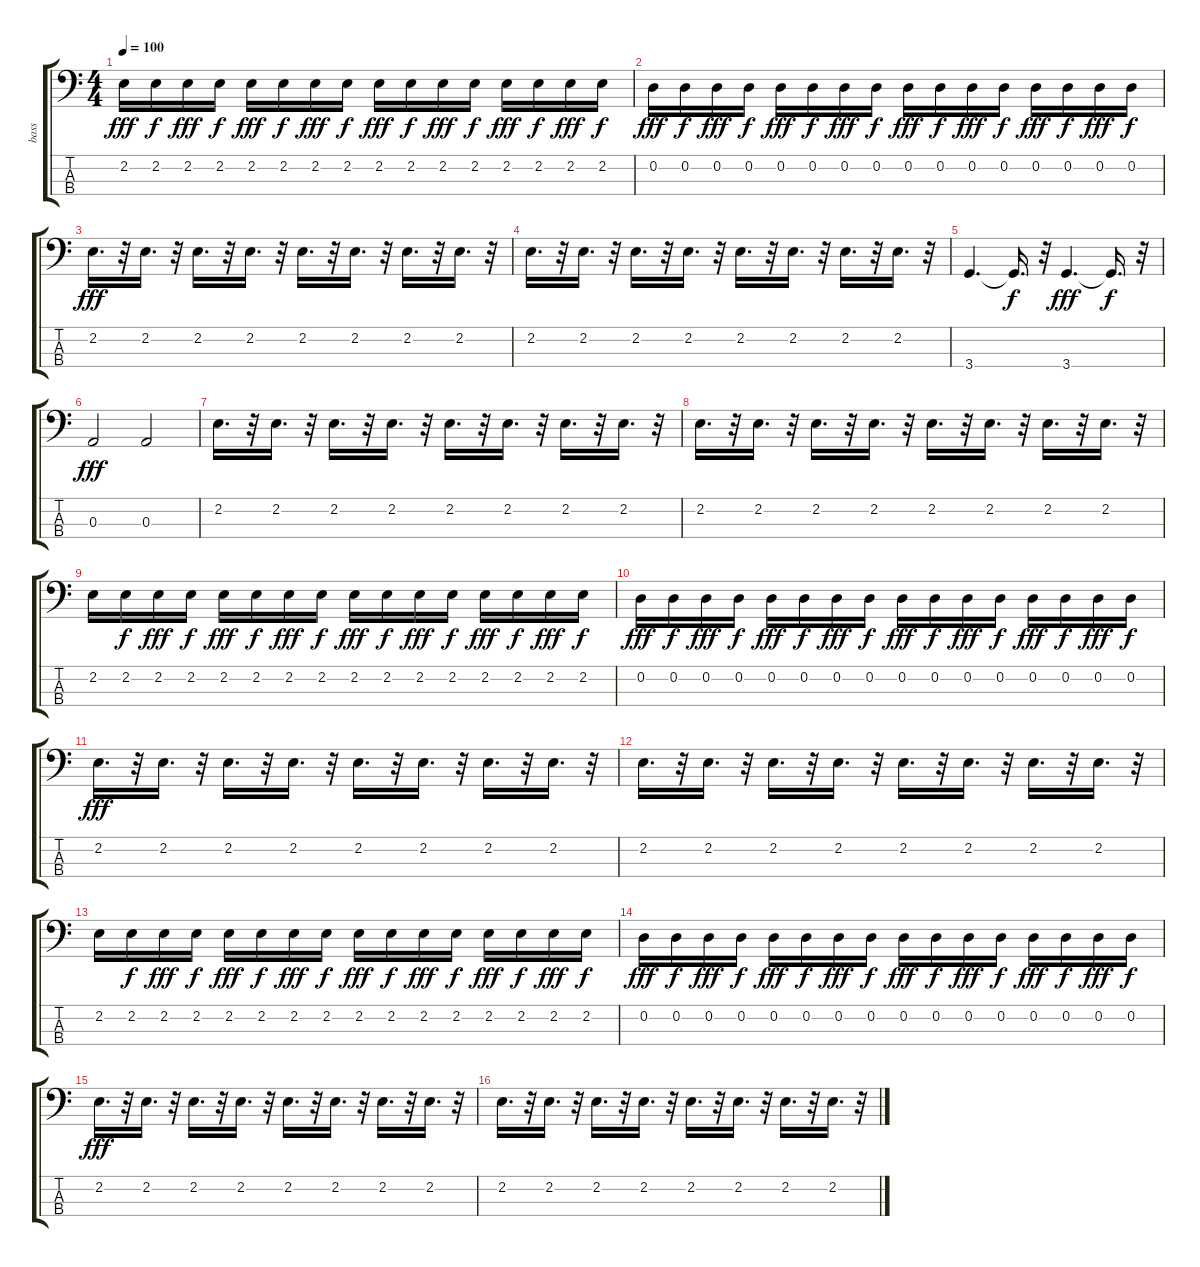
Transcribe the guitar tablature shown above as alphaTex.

\track ("bass" "bass") {instrument electricbassfinger}
\staff {score tabs}
\tuning (G2 D2 A1 E1) {hide}
\ts (4 4)
\tempo 100
\clef f4
\ks c
2.2.16{dy fff} 2.2.16{dy f} 2.2.16{dy fff} 2.2.16{dy f} 2.2.16{dy fff} 2.2.16{dy f} 2.2.16{dy fff} 2.2.16{dy f} 2.2.16{dy fff} 2.2.16{dy f} 2.2.16{dy fff} 2.2.16{dy f} 2.2.16{dy fff} 2.2.16{dy f} 2.2.16{dy fff} 2.2.16{dy f} |
0.2.16{dy fff} 0.2.16{dy f} 0.2.16{dy fff} 0.2.16{dy f} 0.2.16{dy fff} 0.2.16{dy f} 0.2.16{dy fff} 0.2.16{dy f} 0.2.16{dy fff} 0.2.16{dy f} 0.2.16{dy fff} 0.2.16{dy f} 0.2.16{dy fff} 0.2.16{dy f} 0.2.16{dy fff} 0.2.16{dy f} |
2.2.16{d dy fff} r.32 2.2.16{d} r.32 2.2.16{d} r.32 2.2.16{d} r.32 2.2.16{d} r.32 2.2.16{d} r.32 2.2.16{d} r.32 2.2.16{d} r.32 |
2.2.16{d} r.32 2.2.16{d} r.32 2.2.16{d} r.32 2.2.16{d} r.32 2.2.16{d} r.32 2.2.16{d} r.32 2.2.16{d} r.32 2.2.16{d} r.32 |
3.4.4{d} 3.4{t}.16{d dy f} r.32 3.4.4{d dy fff} 3.4{t}.16{d dy f} r.32 |
0.3.2{dy fff} 0.3.2 |
2.2.16{d} r.32 2.2.16{d} r.32 2.2.16{d} r.32 2.2.16{d} r.32 2.2.16{d} r.32 2.2.16{d} r.32 2.2.16{d} r.32 2.2.16{d} r.32 |
2.2.16{d} r.32 2.2.16{d} r.32 2.2.16{d} r.32 2.2.16{d} r.32 2.2.16{d} r.32 2.2.16{d} r.32 2.2.16{d} r.32 2.2.16{d} r.32 |
2.2.16 2.2.16{dy f} 2.2.16{dy fff} 2.2.16{dy f} 2.2.16{dy fff} 2.2.16{dy f} 2.2.16{dy fff} 2.2.16{dy f} 2.2.16{dy fff} 2.2.16{dy f} 2.2.16{dy fff} 2.2.16{dy f} 2.2.16{dy fff} 2.2.16{dy f} 2.2.16{dy fff} 2.2.16{dy f} |
0.2.16{dy fff} 0.2.16{dy f} 0.2.16{dy fff} 0.2.16{dy f} 0.2.16{dy fff} 0.2.16{dy f} 0.2.16{dy fff} 0.2.16{dy f} 0.2.16{dy fff} 0.2.16{dy f} 0.2.16{dy fff} 0.2.16{dy f} 0.2.16{dy fff} 0.2.16{dy f} 0.2.16{dy fff} 0.2.16{dy f} |
2.2.16{d dy fff} r.32 2.2.16{d} r.32 2.2.16{d} r.32 2.2.16{d} r.32 2.2.16{d} r.32 2.2.16{d} r.32 2.2.16{d} r.32 2.2.16{d} r.32 |
2.2.16{d} r.32 2.2.16{d} r.32 2.2.16{d} r.32 2.2.16{d} r.32 2.2.16{d} r.32 2.2.16{d} r.32 2.2.16{d} r.32 2.2.16{d} r.32 |
2.2.16 2.2.16{dy f} 2.2.16{dy fff} 2.2.16{dy f} 2.2.16{dy fff} 2.2.16{dy f} 2.2.16{dy fff} 2.2.16{dy f} 2.2.16{dy fff} 2.2.16{dy f} 2.2.16{dy fff} 2.2.16{dy f} 2.2.16{dy fff} 2.2.16{dy f} 2.2.16{dy fff} 2.2.16{dy f} |
0.2.16{dy fff} 0.2.16{dy f} 0.2.16{dy fff} 0.2.16{dy f} 0.2.16{dy fff} 0.2.16{dy f} 0.2.16{dy fff} 0.2.16{dy f} 0.2.16{dy fff} 0.2.16{dy f} 0.2.16{dy fff} 0.2.16{dy f} 0.2.16{dy fff} 0.2.16{dy f} 0.2.16{dy fff} 0.2.16{dy f} |
2.2.16{d dy fff} r.32 2.2.16{d} r.32 2.2.16{d} r.32 2.2.16{d} r.32 2.2.16{d} r.32 2.2.16{d} r.32 2.2.16{d} r.32 2.2.16{d} r.32 |
2.2.16{d} r.32 2.2.16{d} r.32 2.2.16{d} r.32 2.2.16{d} r.32 2.2.16{d} r.32 2.2.16{d} r.32 2.2.16{d} r.32 2.2.16{d} r.32
